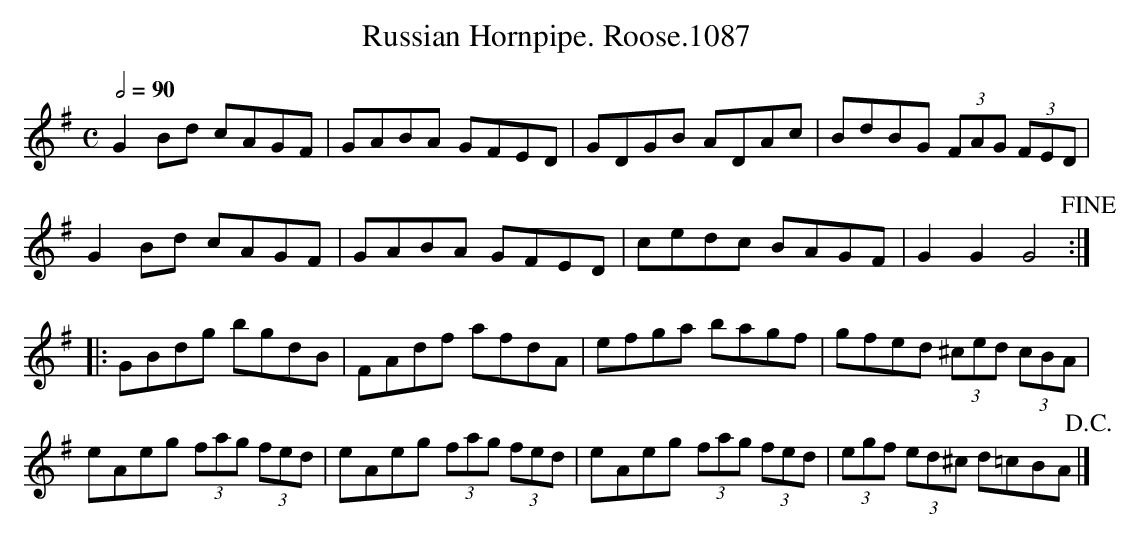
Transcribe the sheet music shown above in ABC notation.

X:1
T:Russian Hornpipe. Roose.1087
M:C
L:1/8
Q:1/2=90
K:G
G2 Bd cAGF|GABA GFED|GDGB ADAc|BdBG (3FAG (3FED|
G2 Bd cAGF|GABA GFED|  cedc BAGF|G2G2G4!fine!:|
|:GBdg bgdB|FAdf afdA|efga bagf|gfed (3^ced (3cBA|
eAeg (3fag (3fed|eAeg (3fag (3fed|eAeg (3fag (3fed|(3egf (3ed^c d=cBA!D.C.!|]
